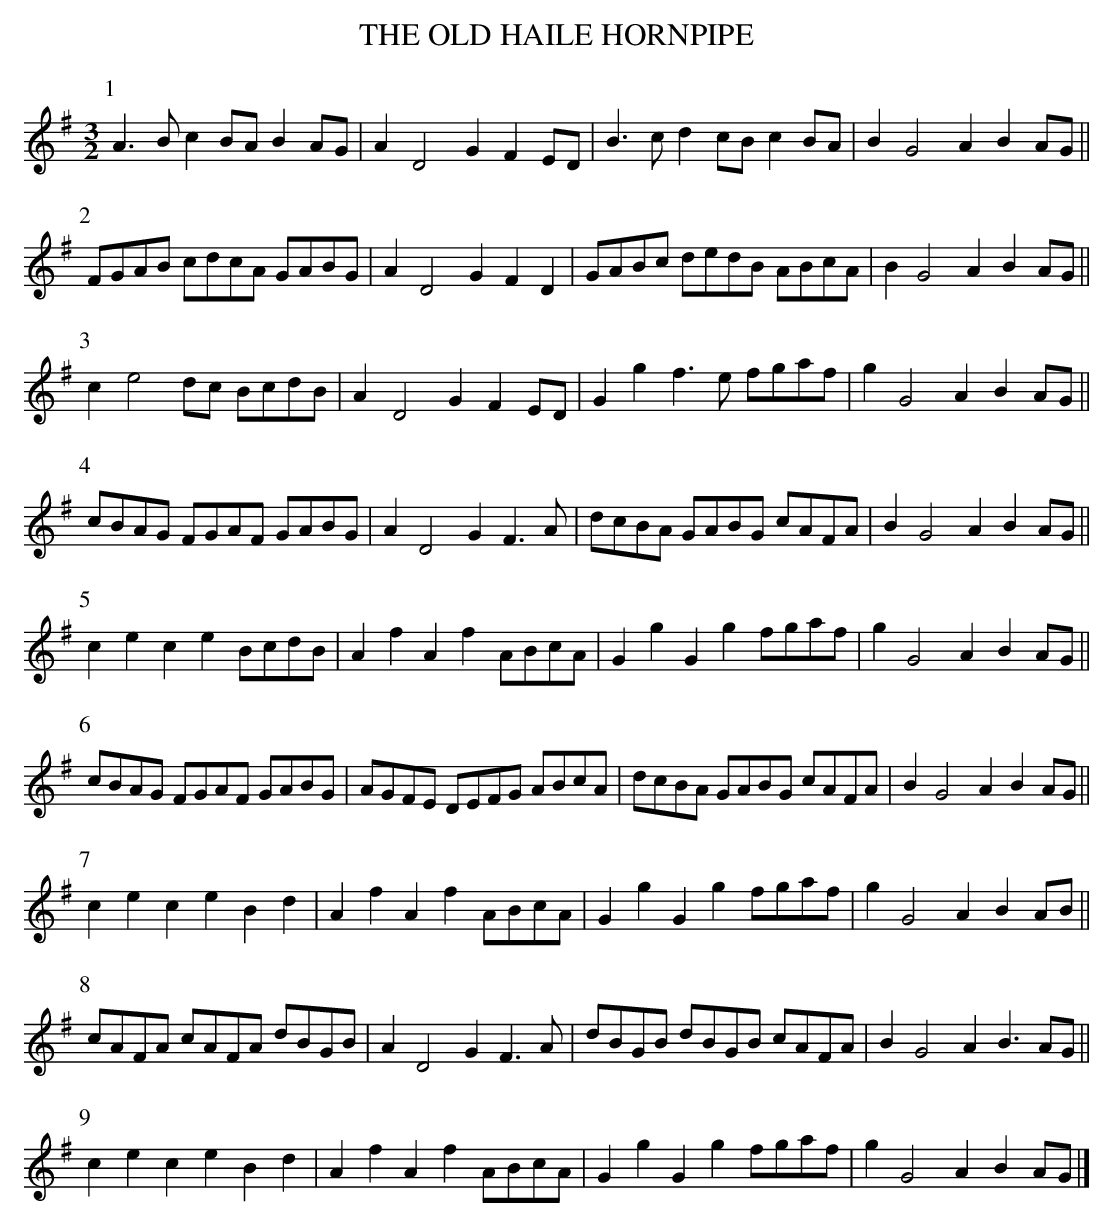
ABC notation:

X:1
T:THE OLD HAILE HORNPIPE
M:3/2
L:1/8
K:G
P:1
A3 B c2 BA B2 AG | A2 D4 G2 F2 ED |\
B3 c d2 cB c2 BA | B2 G4 A2 B2 AG ||
P:2
FGAB cdcA GABG | A2 D4 G2 F2 D2 |\
GABc dedB ABcA | B2 G4 A2 B2 AG ||
P:3
c2 e4 dc BcdB | A2 D4 G2 F2 ED |\
G2 g2 f3 e fgaf | g2 G4 A2 B2 AG ||
P:4
cBAG FGAF GABG | A2 D4 G2 F3 A |\
dcBA GABG cAFA | B2 G4 A2 B2 AG ||
P:5
c2 e2 c2 e2 BcdB | A2 f2 A2 f2 ABcA |\
G2 g2 G2 g2 fgaf | g2 G4 A2 B2 AG ||
P:6
cBAG FGAF GABG | AGFE DEFG ABcA |\
dcBA GABG cAFA | B2 G4 A2 B2 AG ||
P:7
c2 e2 c2 e2 B2 d2 | A2 f2 A2 f2 ABcA |\
G2 g2 G2 g2 fgaf | g2 G4 A2 B2 AB ||
P:8
cAFA cAFA dBGB | A2 D4 G2 F3 A |\
dBGB dBGB cAFA | B2 G4 A2 B3 AG ||
P:9
c2 e2 c2 e2 B2 d2 | A2 f2 A2 f2 ABcA |\
G2 g2 G2 g2 fgaf | g2 G4 A2 B2 AG |]
